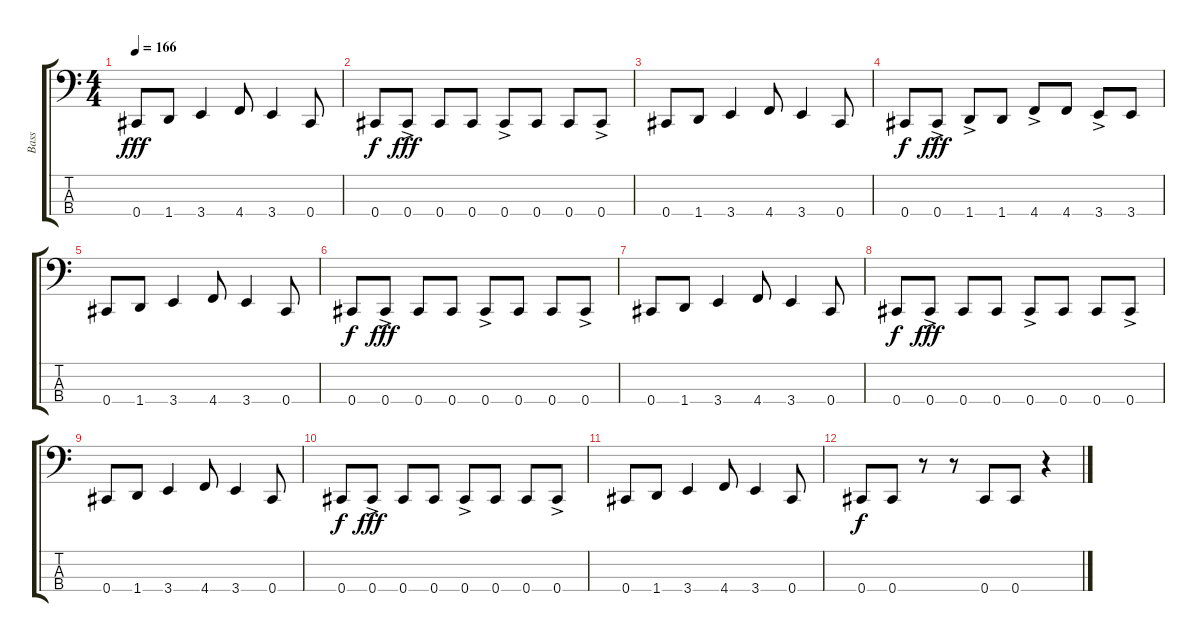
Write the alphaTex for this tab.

\track ("Bass" "Bass") {instrument electricbasspick}
\staff {score tabs}
\tuning (Gb2 Db2 Ab1 Db1) {hide}
\ts (4 4)
\tempo 166
\clef f4
\ks c
0.4.8{dy fff} 1.4.8 3.4.4 4.4.8 3.4.4 0.4.8 |
0.4.8{dy f} 0.4{ac}.8{dy fff} 0.4.8 0.4.8 0.4{ac}.8 0.4.8 0.4.8 0.4{ac}.8 |
0.4.8 1.4.8 3.4.4 4.4.8 3.4.4 0.4.8 |
0.4.8{dy f} 0.4{ac}.8{dy fff} 1.4{ac}.8 1.4.8 4.4{ac}.8 4.4.8 3.4{ac}.8 3.4.8 |
0.4.8 1.4.8 3.4.4 4.4.8 3.4.4 0.4.8 |
0.4.8{dy f} 0.4{ac}.8{dy fff} 0.4.8 0.4.8 0.4{ac}.8 0.4.8 0.4.8 0.4{ac}.8 |
0.4.8 1.4.8 3.4.4 4.4.8 3.4.4 0.4.8 |
0.4.8{dy f} 0.4{ac}.8{dy fff} 0.4.8 0.4.8 0.4{ac}.8 0.4.8 0.4.8 0.4{ac}.8 |
0.4.8 1.4.8 3.4.4 4.4.8 3.4.4 0.4.8 |
0.4.8{dy f} 0.4{ac}.8{dy fff} 0.4.8 0.4.8 0.4{ac}.8 0.4.8 0.4.8 0.4{ac}.8 |
0.4.8 1.4.8 3.4.4 4.4.8 3.4.4 0.4.8 |
0.4.8{dy f} 0.4.8 r.8 r.8 0.4.8 0.4.8 r.4
